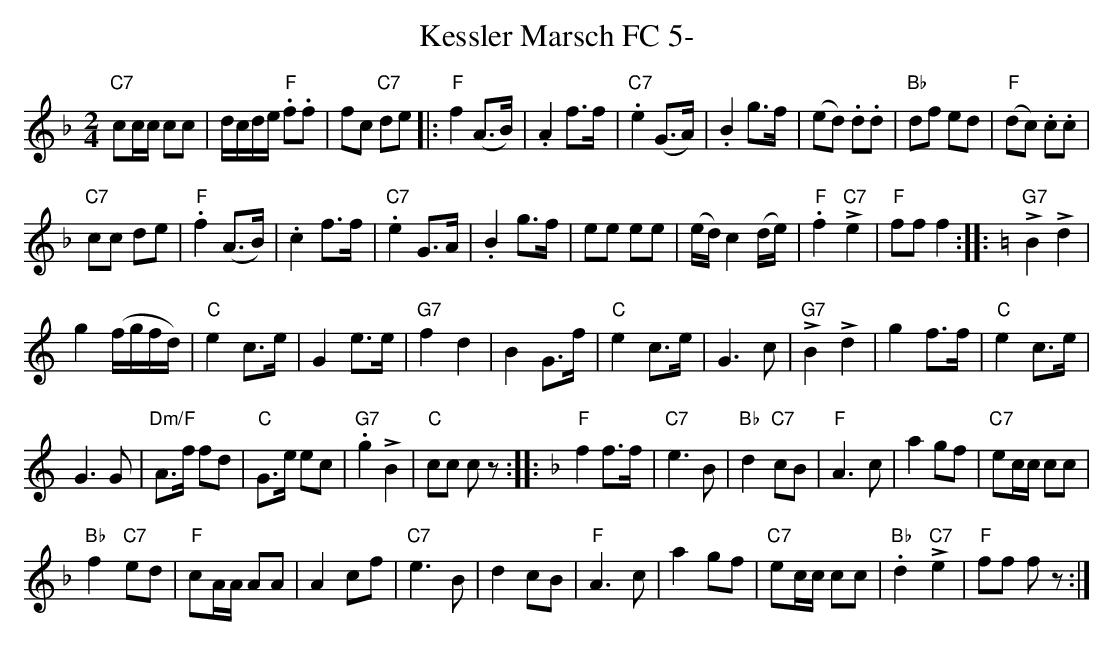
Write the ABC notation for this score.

X:1
T:Kessler Marsch FC 5-
M:2/4
L:1/8
K:Fmaj
"C7"cc/2c/2 cc | d/2c/2d/2e/2 "F".f.f | fc "C7"de |: "F"f2 (A>B) | .A2f>f | "C7".e2 (G>A) | .B2 g>f | (ed) .d.d | "Bb"df ed | "F"(dc) .c.c |
"C7"cc de | "F".f2 (A>B) | .c2 f>f | "C7".e2 G>A | .B2 g>f | ee ee | (e/2d/2) c2 (d/2e/2) | "F".f2"C7"!>!e2 | "F"fff2 :: [K:Cmaj] "G7"!>!B2!>!d2 |
g2 (f/2g/2f/2d/2) | "C"e2 c>e | G2 e>e | "G7"f2d2 | B2 G>f | "C"e2 c>e | G3c | "G7"!>!B2!>!d2 | g2 f>f | "C"e2 c>e |
G3G | "Dm/F"A>f fd | "C"G>e ec | "G7".g2!>!B2 | "C"cc cz :: [K:Fmaj] "F"f2f>f | "C7"e3B | "Bb"d2"C7"cB | "F"A3c | a2gf | "C7"ec/2c/2 cc |
"Bb"f2"C7"ed | "F"cA/2A/2 AA | A2 cf | "C7"e3B | d2cB | "F"A3c | a2gf | "C7"ec/2c/2 cc | "Bb".d2"C7"!>!e2 | "F"ff fz :|
